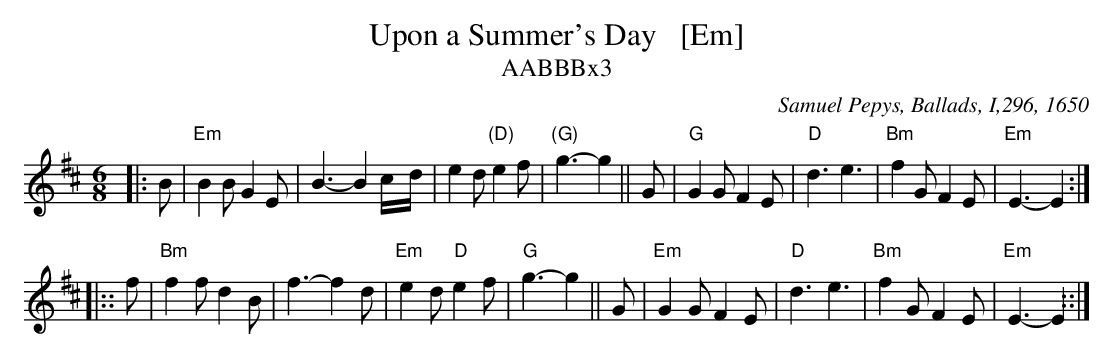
X:1
T: Upon a Summer's Day   [Em]
T: AABBBx3
M: 6/8
L: 1/8
O: Samuel Pepys, Ballads, I,296, 1650
K: Edor
|: B \
| "Em"B2B G2E | B3-B2 c/-d/ | e2d "(D)"e2f | "(G)"g3-g2 || G \
| "G"G2G F2E | "D"d3 e3 | "Bm"f2G F2E | "Em"E3-E2 :|
|:: f \
| "Bm"f2f d2B | f3- f2d | "Em"e2d "D"e2f | "G"g3-g2 || G \
| "Em"G2G F2E | "D"d3 e3 | "Bm"f2G F2E | "Em"E3-E2 ::|
